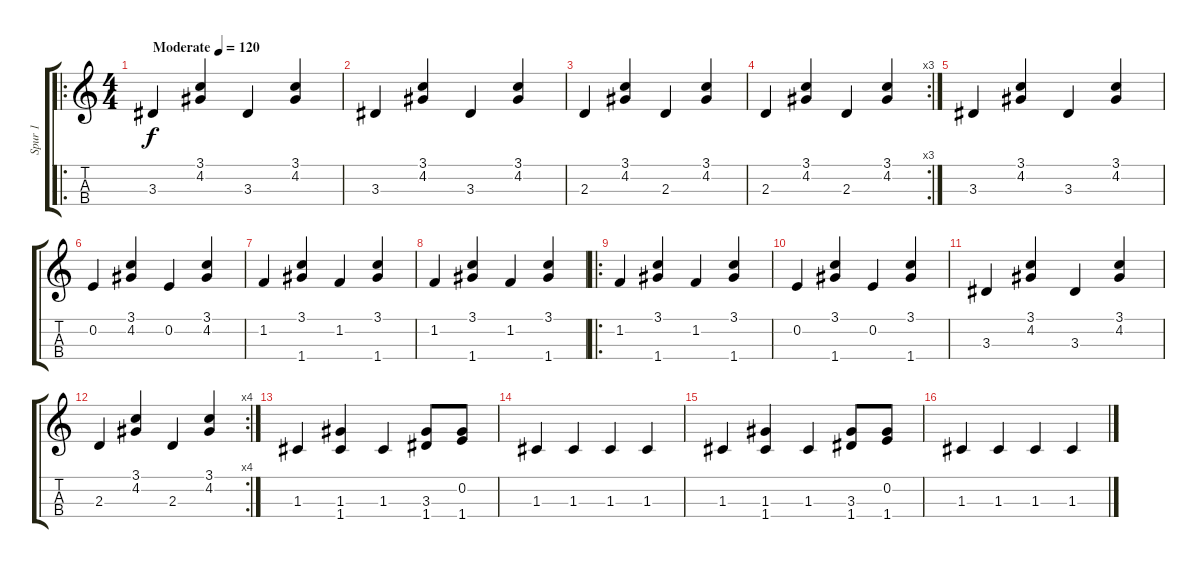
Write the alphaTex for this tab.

\track ("Spur 1" "Spur 1") {instrument acousticguitarnylon}
\staff {score tabs}
\tuning (A3 E3 C3 G3) {hide}
\ro
\ts (4 4)
\tempo (120 "Moderate")
\clef g2
\ks c
3.3.4{dy f instrument acousticguitarnylon} (3.1 4.2).4 3.3.4 (3.1 4.2).4 |
3.3.4 (3.1 4.2).4 3.3.4 (3.1 4.2).4 |
2.3.4 (3.1 4.2).4 2.3.4 (3.1 4.2).4 |
\rc 3
2.3.4 (3.1 4.2).4 2.3.4 (3.1 4.2).4 |
3.3.4 (3.1 4.2).4 3.3.4 (3.1 4.2).4 |
0.2.4 (3.1 4.2).4 0.2.4 (3.1 4.2).4 |
1.2.4 (3.1 1.4).4 1.2.4 (3.1 1.4).4 |
1.2.4 (3.1 1.4).4 1.2.4 (3.1 1.4).4 |
\ro
1.2.4 (3.1 1.4).4 1.2.4 (3.1 1.4).4 |
0.2.4 (3.1 1.4).4 0.2.4 (3.1 1.4).4 |
3.3.4 (3.1 4.2).4 3.3.4 (3.1 4.2).4 |
\rc 4
2.3.4 (3.1 4.2).4 2.3.4 (3.1 4.2).4 |
1.3.4 (1.3 1.4).4 1.3.4 (3.3 1.4).8 (0.2 1.4).8 |
1.3.4 1.3.4 1.3.4 1.3.4 |
1.3.4 (1.3 1.4).4 1.3.4 (3.3 1.4).8 (0.2 1.4).8 |
1.3.4 1.3.4 1.3.4 1.3.4
